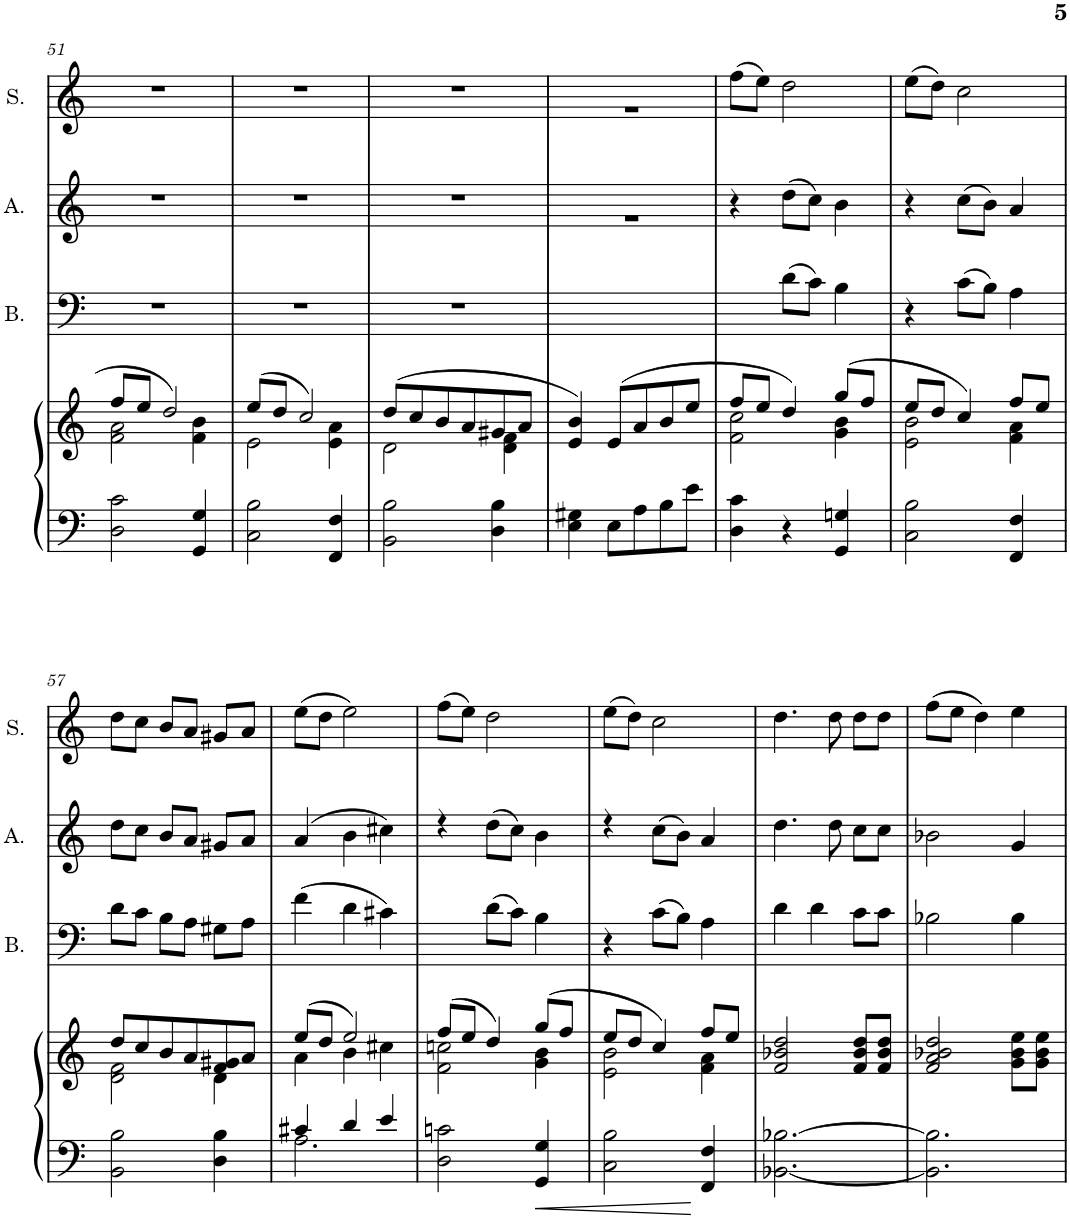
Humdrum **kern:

**kern	**kern	**kern	**kern	**kern
*part4	*part4	*part3	*part2	*part1
*staff5	*staff4	*staff3	*staff2	*staff1
*I"klavir	*	*I"Bas	*I"Alt	*I"Soprán
*	*	*I'B.	*I'A.	*I'S.
!!LO:PB:g=z
*clefF4	*clefG2	*clefF4	*clefG2	*clefG2
*k[]	*k[]	*k[]	*k[]	*k[]
*M3/4	*M3/4	*M3/4	*M3/4	*M3/4
=51	=51	=51	=51	=51
*	*^	*	*	*
2D\ 2c\	8ff/L	2f\ 2a\	2.r	2.r	2.r
.	8ee/J	.	.	.	.
.	2dd/	.	.	.	.
4GG/ 4G/	.	4f\ 4b\	.	.	.
=52	=52	=52	=52	=52	=52
2C\ 2B\	(>8ee/L	2e\	2.r	2.r	2.r
.	8dd/J	.	.	.	.
.	2cc/)	.	.	.	.
4FF/ 4F/	.	4e\ 4a\	.	.	.
=53	=53	=53	=53	=53	=53
2BB\ 2B\	(>8dd/L	2d\	2.r	2.r	2.r
.	8cc/	.	.	.	.
.	8b/	.	.	.	.
.	8a/	.	.	.	.
4D\ 4B\	8g#X/	4d\ 4f\	.	.	.
.	8a/J	.	.	.	.
*	*v	*v	*	*	*
=54	=54	=54	=54	=54
*	*	*	*^	*^
4E\ 4G#X\	4e/ 4b/)	2.ryy	2.ryy	2.r	2.ryy	2.r
8E\L	(>8e/L	.	.	.	.	.
8A\	8a/	.	.	.	.	.
8B\	8b/	.	.	.	.	.
8e\J	8ee/J	.	.	.	.	.
*	*	*	*v	*v	*	*
*	*	*	*	*v	*v
=55	=55	=55	=55	=55
*	*^	*	*	*
4D\ 4c\	8ff/L	2f\ 2cc\	4ryy	4r	(8ff\L
.	8ee/J	.	.	.	8ee\J)
4r	4dd/)	.	(8d\L	(8dd\L	2dd\
.	.	.	8c\J)	8cc\J)	.
4GG/ 4Gn/	(>8gg/L	4g\ 4b\	4B\	4b\	.
.	8ff/J	.	.	.	.
=56	=56	=56	=56	=56	=56
2C\ 2B\	8ee/L	2e\ 2b\	4r	4r	(8ee\L
.	8dd/J	.	.	.	8dd\J)
.	4cc/)	.	(8c\L	(8cc\L	2cc\
.	.	.	8B\J)	8b\J)	.
4FF/ 4F/	8ff/L	4f\ 4a\	4A\	4a/	.
.	8ee/J	.	.	.	.
!!LO:LB:g=z
=57	=57	=57	=57	=57	=57
2BB\ 2B\	8dd/L	2d\ 2f\	8d\L	8dd\L	8dd\L
.	8cc/	.	8c\J	8cc\J	8cc\J
.	8b/	.	8B\L	8b/L	8b/L
.	8a/	.	8A\J	8a/J	8a/J
4D\ 4B\	8f/ 8g#X/	4d\	8G#X\L	8g#X/L	8g#X/L
.	8a/J	.	8A\J	8a/J	8a/J
=58	=58	=58	=58	=58	=58
*^	*	*	*	*	*
2.A\	4c#X/	(>8ee/L	4a\	(4f\	(4a/	(8ee\L
.	.	8dd/J	.	.	.	8dd\J
.	4d/	2ee/)	4b\	4d\	4b\	2ee\)
.	4e/	.	4cc#X\	4c#X\)	4cc#X\)	.
*v	*v	*	*	*	*	*
=59	=59	=59	=59	=59	=59
*	*	*	*	*^	*
2D\ 2cn\	(>8ff/L	2f\ 2ccn\	4ryy	4ryy	4r	(8ff\L
.	8ee/J	.	.	.	.	8ee\J)
.	4dd/)	.	(8d\L	(8dd\L	2ryy	2dd\
.	.	.	8c\J)	8cc\J)	.	.
4GG/ 4G/	(>8gg/L	4g\ 4b\	4B\	4b\	.	.
.	8ff/J	.	.	.	.	.
=60	=60	=60	=60	=60	=60	=60
2C\ 2B\	8ee/L	2e\ 2b\	4r	4ryy	4r	(8ee\L
.	8dd/J	.	.	.	.	8dd\J)
.	4cc/)	.	(8c\L	(8cc\L	2ryy	2cc\
.	.	.	8B\J)	8b\J)	.	.
4FF/ 4F/	8ff/L	4f\ 4a\	4A\	4a/	.	.
.	8ee/J	.	.	.	.	.
*	*v	*v	*	*v	*v	*
=61	=61	=61	=61	=61
[<2.BB-X\ [>2.B-X\	2f/ 2b-X/ 2dd/	4d\	4.dd\	4.dd\
.	.	4d\	.	.
.	.	.	8dd\	8dd\
.	8f/ 8b-/ 8dd/L	8c\L	8cc\L	8dd\L
.	8f/ 8b-/ 8dd/J	8c\J	8cc\J	8dd\J
=62	=62	=62	=62	=62
2.BB-\] 2.B-\]	2f/ 2a/ 2b-X/ 2dd/	2B-X\	2b-X\	(8ff\L
.	.	.	.	8ee\J
.	.	.	.	4dd\)
.	8g\ 8b-\ 8ee\L	4B-\	4g/	4ee\
.	8g\ 8b-\ 8ee\J	.	.	.
=	=	=	=	=
*-	*-	*-	*-	*-
